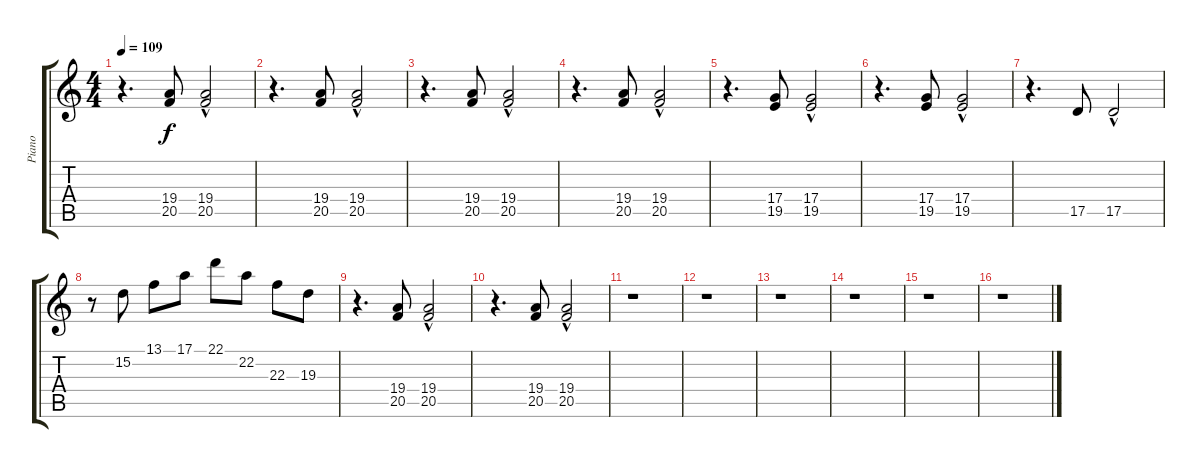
\track ("Piano" "Piano") {instrument acousticgrandpiano}
\staff {score tabs}
\tuning (E4 B3 G3 D3 A2 E2) {hide}
\ts (4 4)
\tempo 109
\clef g2
\ks c
r.4{d dy f} (19.4 20.5).8 (19.4{hac} 20.5{hac}).2 |
r.4{d} (19.4 20.5).8 (19.4{hac} 20.5{hac}).2 |
r.4{d} (19.4 20.5).8 (19.4{hac} 20.5{hac}).2 |
r.4{d} (19.4 20.5).8 (19.4{hac} 20.5{hac}).2 |
r.4{d} (17.4 19.5).8 (17.4{hac} 19.5{hac}).2 |
r.4{d} (17.4 19.5).8 (17.4{hac} 19.5{hac}).2 |
r.4{d} 17.5.8 17.5{hac}.2 |
r.8 15.2.8 13.1.8 17.1.8 22.1.8 22.2.8 22.3.8 19.3.8 |
r.4{d} (19.4 20.5).8 (19.4{hac} 20.5{hac}).2 |
r.4{d} (19.4 20.5).8 (19.4{hac} 20.5{hac}).2 |
r.1 |
r.1 |
r.1 |
r.1 |
r.1 |
r.1
